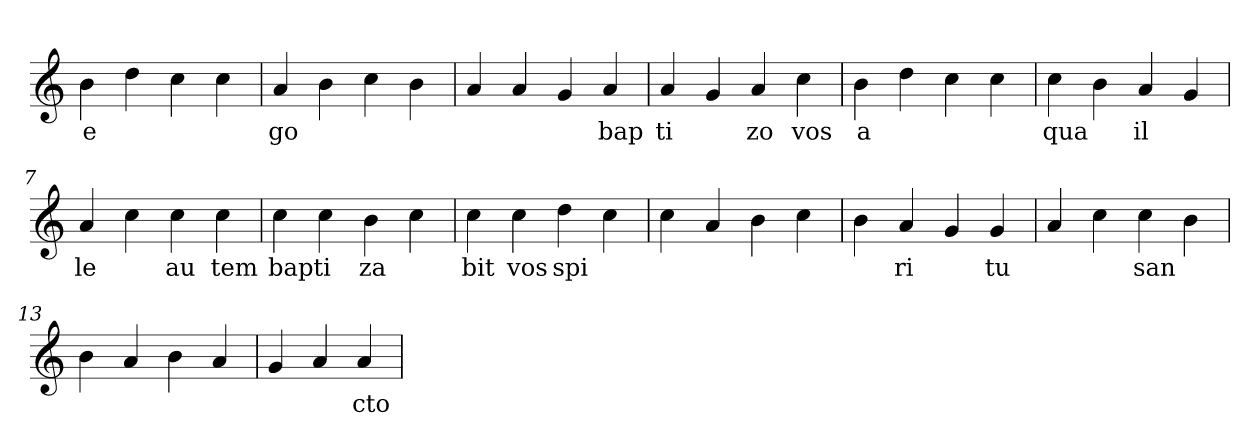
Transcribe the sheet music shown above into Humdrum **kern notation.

**kern	**text
*part1	*part1
*staff1	*staff1
*clefG2	*
=1	=1
4b	e
4dd	.
4cc	.
4cc	.
=2	=2
4a	go
4b	.
4cc	.
4b	.
=3	=3
4a	.
4a	.
4g	.
4a	bap
=4	=4
4a	ti
4g	.
4a	zo
4cc	vos
=5	=5
4b	a
4dd	.
4cc	.
4cc	.
=6	=6
4cc	qua
4b	.
4a	il
4g	.
=7	=7
4a	le
4cc	.
4cc	au
4cc	tem
=8	=8
4cc	bap
4cc	ti
4b	za
4cc	.
=9	=9
4cc	bit
4cc	vos
4dd	spi
4cc	.
=10	=10
4cc	.
4a	.
4b	.
4cc	.
=11	=11
4b	.
4a	ri
4g	.
4g	tu
=12	=12
4a	.
4cc	.
4cc	san
4b	.
=13	=13
4b	.
4a	.
4b	.
4a	.
=14	=14
4g	.
4a	.
4a	cto
=	=
*-	*-
